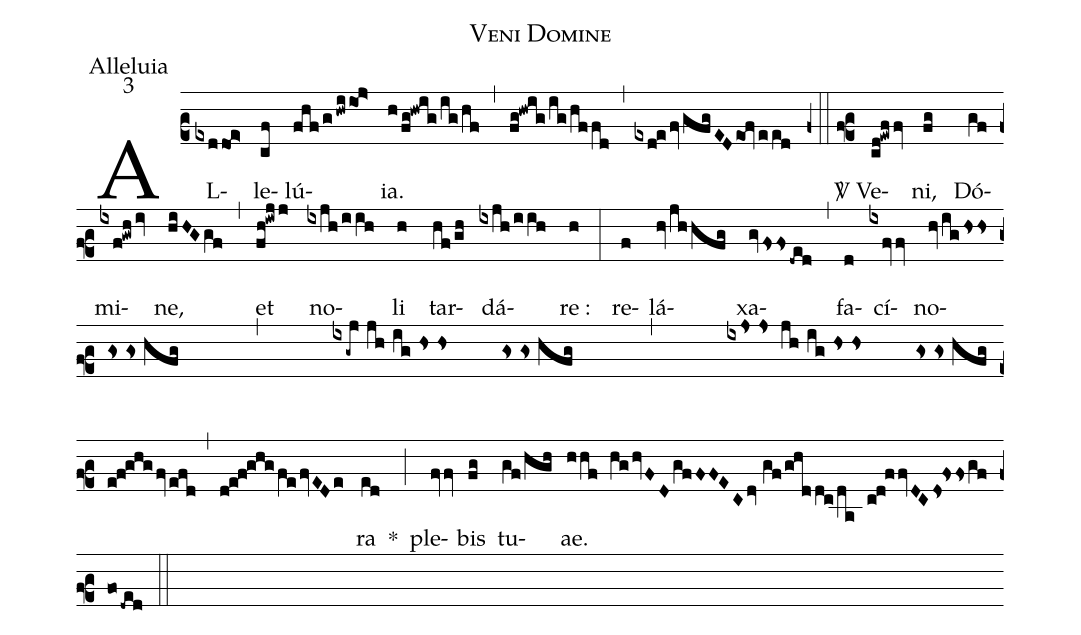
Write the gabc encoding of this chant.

name:Veni Domine;
office-part:Alleluia;
mode:3;
%%
annotation: 3
%%
(c2) AL(exddo!e>)le(cf)lú(fhf/ghwiio!j>)ia.(h/fg!hwig/ig/hf) (,) (fg!hwig/ig/hffd) (,) (exd!efv/gfgED/eof/eed) (z0::f2) <sp>V/</sp> Ve(cd!ewffv)ni,(fg) Dó(gf)mi(ixf!gwh/iv)ne,(hiHGgf) (,) et(fh!iwjj) no(ixjh/iih)li(h) tar(hf/gh)dá(ixjh/iih)re :(h) (:) re(f)lá(hv/jhhfg)xa(gvfss/-ded)(,)fa(d)cí(ixfvv)no(hv/ig/hss//gss/hfg)(,)(ix-gjjh/ig/hss//gss/hfg)(,)(ixjssjh/ig/hss//gss/hfgze!f!ghg/fvefd)(,)(d!e!f!ghg/fefvEDe)ra(ed) *(;) ple(fvv)bis(fg) tu(gf/hgh)ae.(hhf hghvFDgfFF!ECdv//gf/ghddc/da c!d!f/fvDCds!fss/gffo/-ded) (::)
